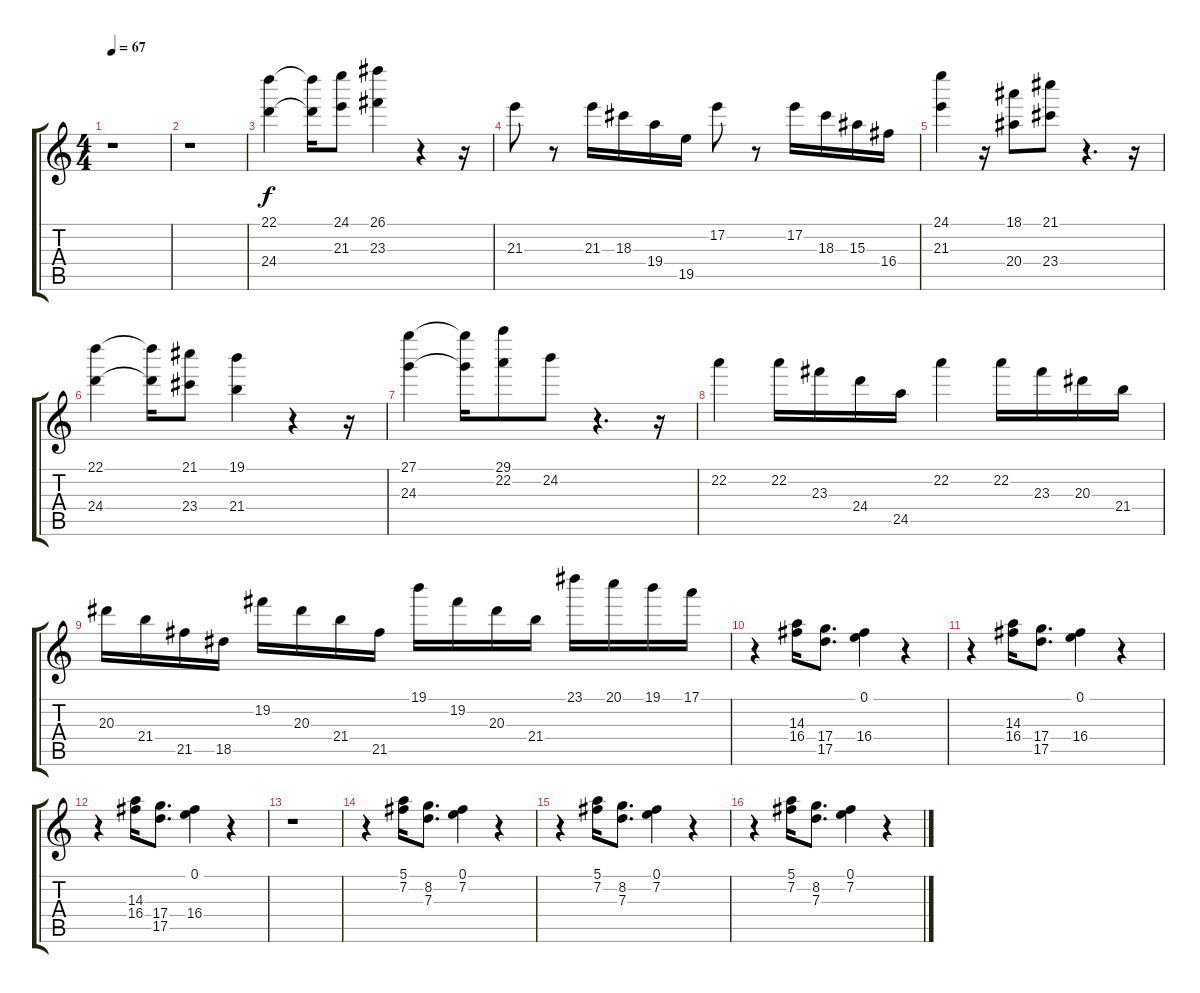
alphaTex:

\track "" {instrument acousticguitarnylon}
\staff {score tabs}
\tuning (E4 B3 G3 D3 A2 E2) {hide}
\ts (4 4)
\tempo 67
\clef g2
\ks c
r.1{dy f} |
r.1 |
(22.1 24.4).4 (22.1{t} 24.4{t}).16 (24.1 21.3).8 (26.1 23.3).4 r.4 r.16 |
21.3.8 r.8 21.3.16 18.3.16 19.4.16 19.5.16 17.2.8 r.8 17.2.16 18.3.16 15.3.16 16.4.16 |
(24.1 21.3).4 r.16 (18.1 20.4).8 (21.1 23.4).8 r.4{d} r.16 |
(22.1 24.4).4 (22.1{t} 24.4{t}).16 (21.1 23.4).8 (19.1 21.4).4 r.4 r.16 |
(27.1 24.3).4 (27.1{t} 24.3{t}).16 (29.1 22.2).8 24.2.8 r.4{d} r.16 |
22.2.4 22.2.16 23.3.16 24.4.16 24.5.16 22.2.4 22.2.16 23.3.16 20.3.16 21.4.16 |
20.3.16 21.4.16 21.5.16 18.5.16 19.2.16 20.3.16 21.4.16 21.5.16 19.1.16 19.2.16 20.3.16 21.4.16 23.1.16 20.1.16 19.1.16 17.1.16 |
r.4 (14.3 16.4).16 (17.4 17.5).8{d} (0.1 16.4).4 r.4 |
r.4 (14.3 16.4).16 (17.4 17.5).8{d} (0.1 16.4).4 r.4 |
r.4 (14.3 16.4).16 (17.4 17.5).8{d} (0.1 16.4).4 r.4 |
r.1 |
r.4 (5.1 7.2).16 (8.2 7.3).8{d} (0.1 7.2).4 r.4 |
r.4 (5.1 7.2).16 (8.2 7.3).8{d} (0.1 7.2).4 r.4 |
r.4 (5.1 7.2).16 (8.2 7.3).8{d} (0.1 7.2).4 r.4
